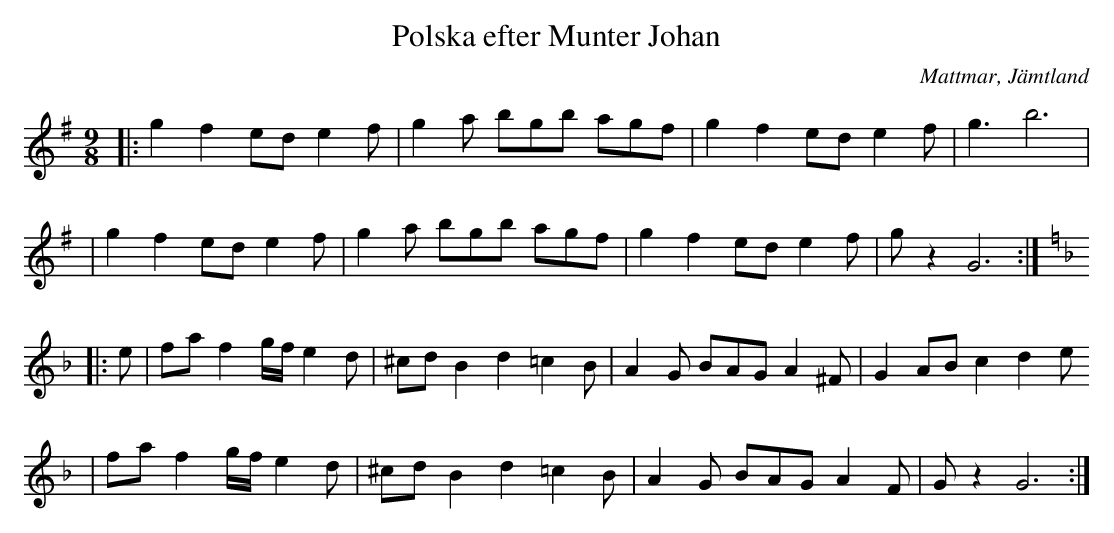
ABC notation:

X:1
T:Polska efter Munter Johan
O:Mattmar, Jämtland
M:9/8
L:1/8
K:G
|: g2 f2 ed e2f | g2a bgb agf | g2 f2 ed e2f | g3 b6 |
|g2 f2 ed e2f | g2a bgb agf | g2 f2 ed e2f | gz2 G6 :|
K:Dm
|:e |faf2g/f/e2d |^cdB2d2=c2B|A2G BAGA2^F |G2ABc2 d2e
|faf2g/f/e2d |^cdB2d2=c2B|A2G BAGA2F |Gz2 G6:|
